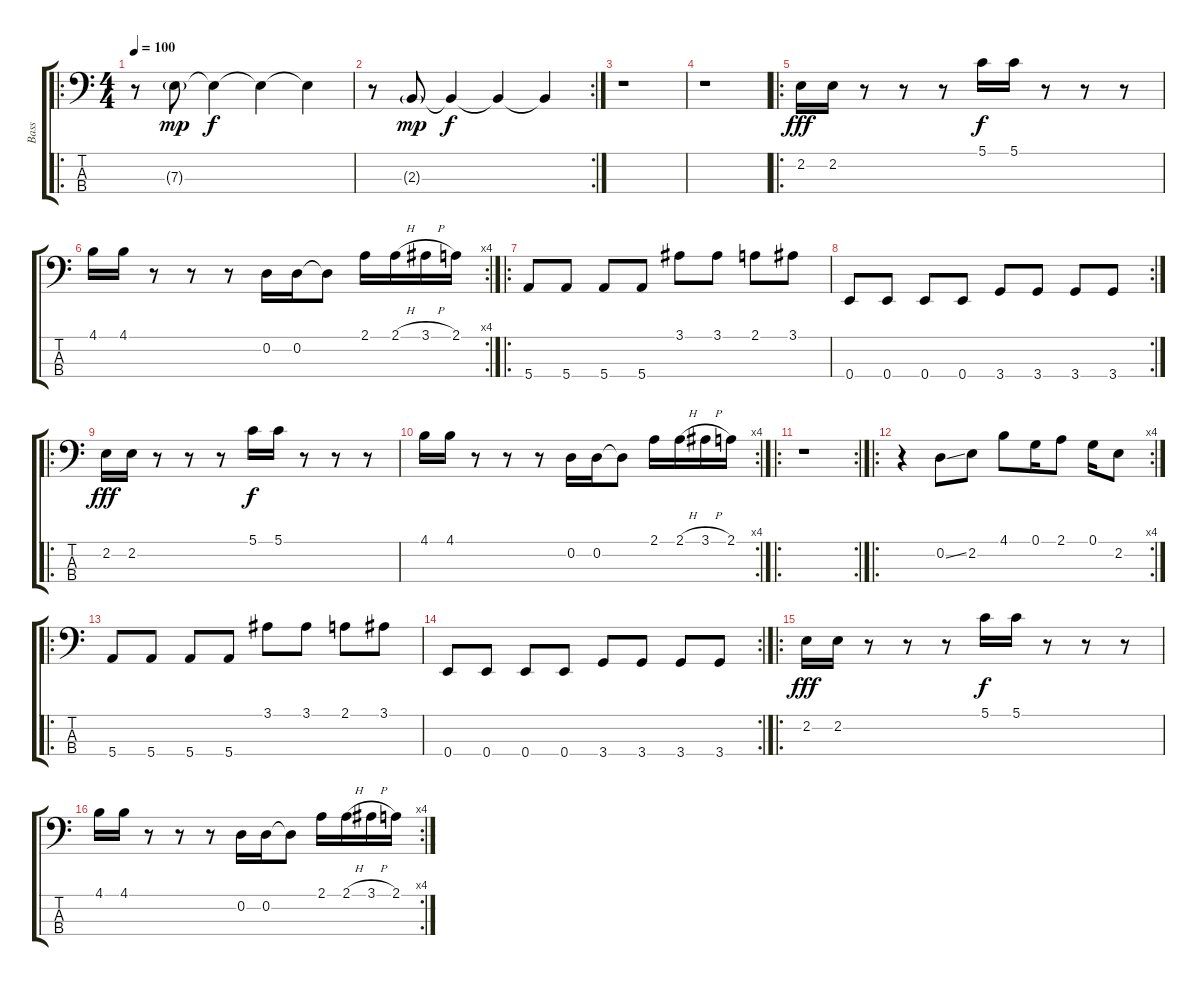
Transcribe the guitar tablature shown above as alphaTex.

\track ("Bass" "Bass") {instrument electricbasspick}
\staff {score tabs}
\tuning (G2 D2 A1 E1) {hide}
\ro
\ts (4 4)
\tempo 100
\clef f4
\ks c
r.8{dy mp instrument electricbasspick} 7.3{g}.8{instrument electricbasspick} 7.3{t}.4{dy f} 7.3{t}.4 7.3{t}.4 |
\rc 2
r.8 2.3{g}.8{dy mp} 2.3{t}.4{dy f} 2.3{t}.4 2.3{t}.4 |
r.1 |
r.1 |
\ro
2.2.16{dy fff instrument electricbasspick} 2.2.16 r.8 r.8 r.8 5.1.16{dy f} 5.1.16 r.8 r.8 r.8 |
\rc 4
4.1.16 4.1.16 r.8 r.8 r.8 0.2.16 0.2.16 0.2{t}.8 2.1.16 2.1{h}.16 3.1{h}.16 2.1.16 |
\ro
5.4.8 5.4.8 5.4.8 5.4.8 3.1.8 3.1.8 2.1.8 3.1.8 |
\rc 2
0.4.8 0.4.8 0.4.8 0.4.8 3.4.8 3.4.8 3.4.8 3.4.8 |
\ro
2.2.16{dy fff} 2.2.16 r.8 r.8 r.8 5.1.16{dy f} 5.1.16 r.8 r.8 r.8 |
\rc 4
4.1.16 4.1.16 r.8 r.8 r.8 0.2.16 0.2.16 0.2{t}.8 2.1.16 2.1{h}.16 3.1{h}.16 2.1.16 |
\ro
\rc 2
r.1 |
\ro
\rc 4
r.4 0.2{ss}.8 2.2.8 4.1.8 0.1.16 2.1.8 0.1.16 2.2.8 |
\ro
5.4.8 5.4.8 5.4.8 5.4.8 3.1.8 3.1.8 2.1.8 3.1.8 |
\rc 2
0.4.8 0.4.8 0.4.8 0.4.8 3.4.8 3.4.8 3.4.8 3.4.8 |
\ro
2.2.16{dy fff} 2.2.16 r.8 r.8 r.8 5.1.16{dy f} 5.1.16 r.8 r.8 r.8 |
\rc 4
4.1.16 4.1.16 r.8 r.8 r.8 0.2.16 0.2.16 0.2{t}.8 2.1.16 2.1{h}.16 3.1{h}.16 2.1.16
